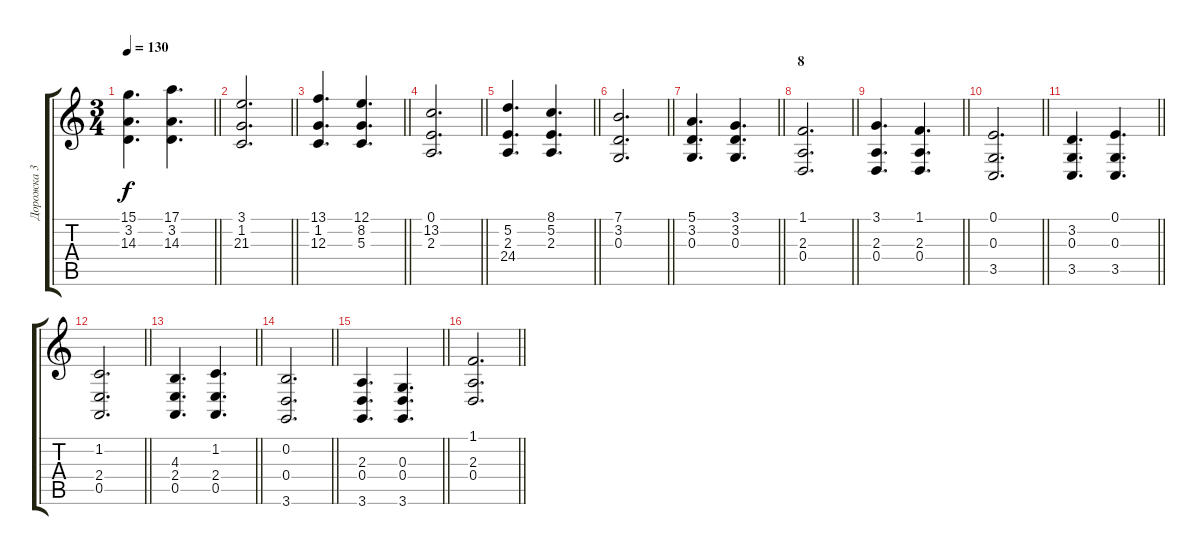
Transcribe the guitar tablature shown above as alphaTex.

\track ("Дорожка 3" "Дорожка 3") {instrument stringensemble1}
\staff {score tabs}
\tuning (E4 B3 G3 D3 A2 E2) {hide}
\ts (3 4)
\tempo 130
\clef g2
\barLineRight lightlight
\ks c
(15.1 3.2 14.3).4{d dy f} (17.1 3.2 14.3).4{d} |
\barLineRight lightlight
(3.1 1.2 21.3).2{d} |
\barLineRight lightlight
(13.1 1.2 12.3).4{d} (12.1 8.2 5.3).4{d} |
\barLineRight lightlight
(0.1 13.2 2.3).2{d} |
\barLineRight lightlight
(5.2 2.3 24.4).4{d} (8.1 5.2 2.3).4{d} |
\barLineRight lightlight
(7.1 3.2 0.3).2{d} |
\barLineRight lightlight
(5.1 3.2 0.3).4{d} (3.1 3.2 0.3).4{d} |
\section ("" "8")
\barLineRight lightlight
(1.1 2.3 0.4).2{d} |
\barLineRight lightlight
(3.1 2.3 0.4).4{d} (1.1 2.3 0.4).4{d} |
\barLineRight lightlight
(0.1 0.3 3.5).2{d} |
\barLineRight lightlight
(3.2 0.3 3.5).4{d} (0.1 0.3 3.5).4{d} |
\barLineRight lightlight
(1.2 2.4 0.5).2{d} |
\barLineRight lightlight
(4.3 2.4 0.5).4{d} (1.2 2.4 0.5).4{d} |
\barLineRight lightlight
(0.2 0.4 3.6).2{d} |
\barLineRight lightlight
(2.3 0.4 3.6).4{d} (0.3 0.4 3.6).4{d} |
\barLineRight lightlight
(1.1 2.3 0.4).2{d}
